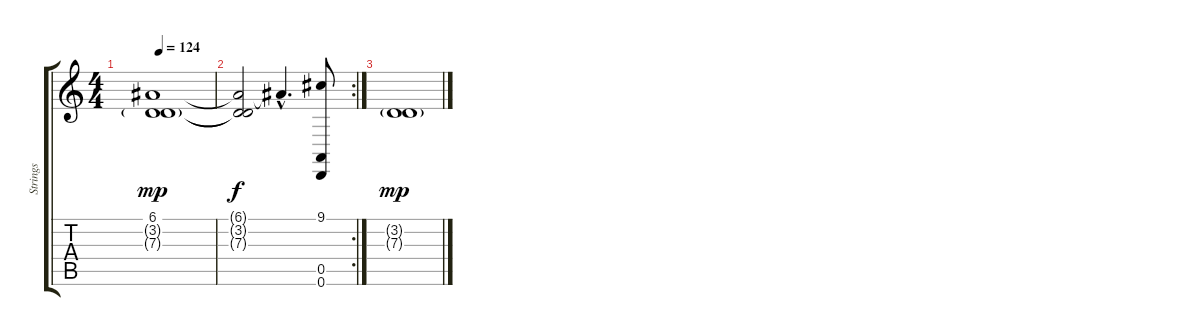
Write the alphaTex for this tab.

\track ("Strings" "Strings") {instrument stringensemble1}
\staff {score tabs}
\tuning (E4 B3 G3 D3 A2 D2) {hide}
\ts (4 4)
\tempo 124
\clef g2
\ks c
(6.1 3.2{g} 7.3{g}).1{dy mp} |
\rc 2
(6.1{t} 3.2{t} 7.3{t}).2{dy f} 6.1{hac t}.4{d} (9.1 0.5{t} 0.6{t}).8 |
(3.2{g} 7.3{g}).1{dy mp volume 4}
